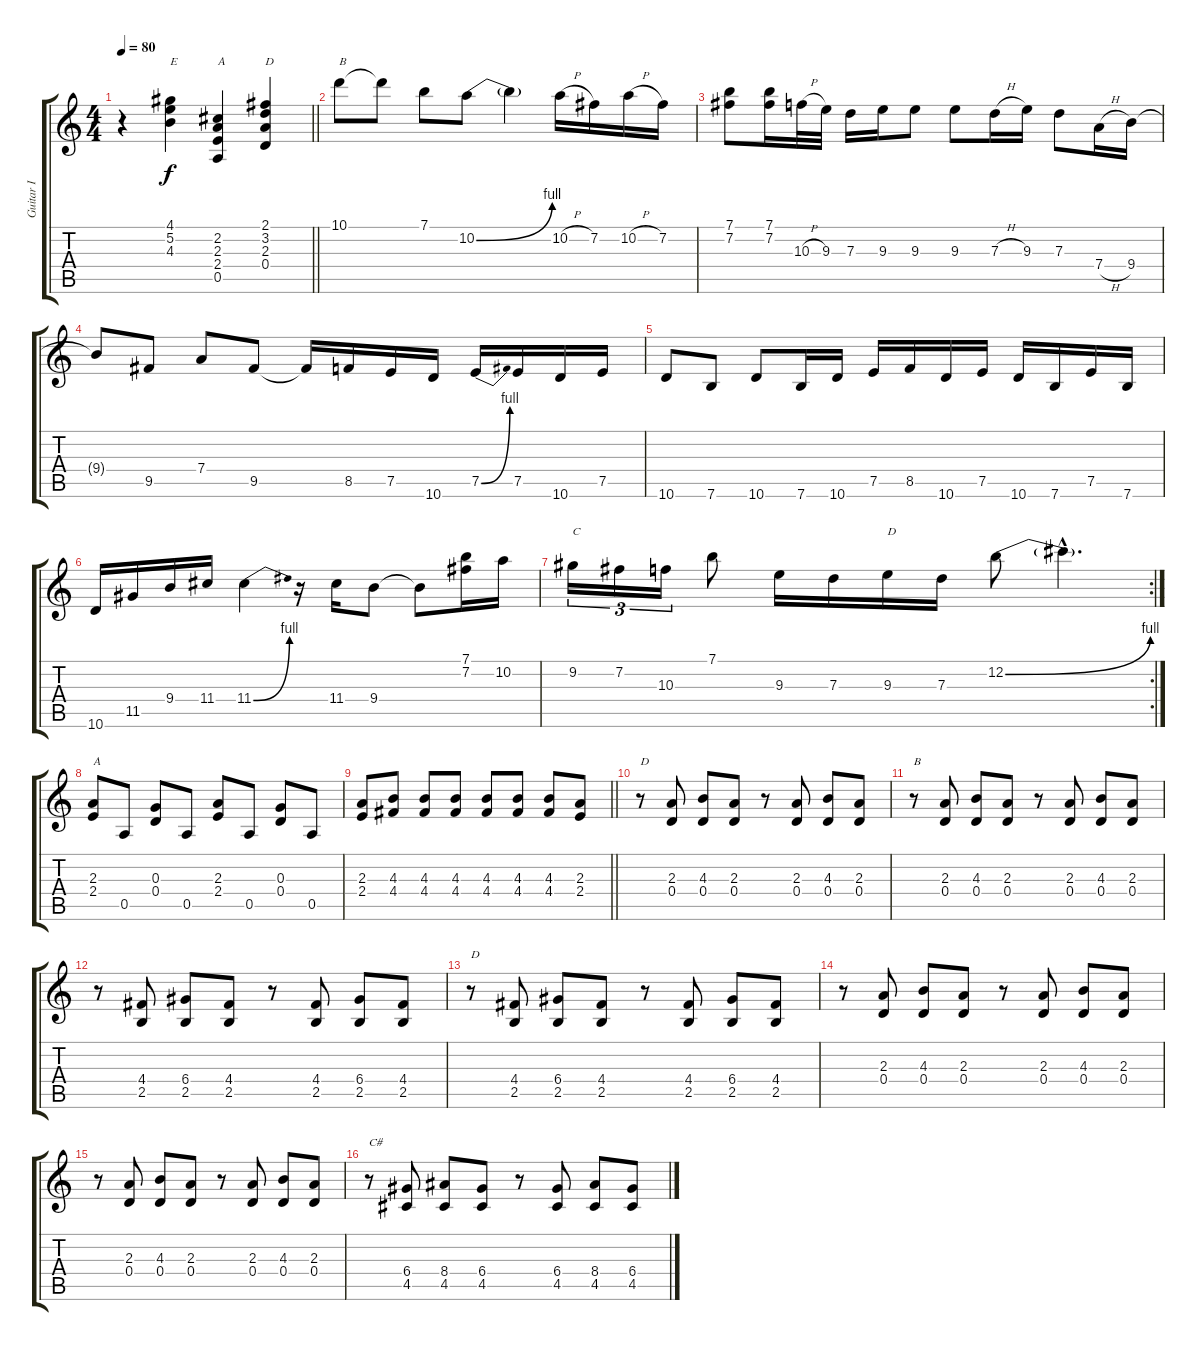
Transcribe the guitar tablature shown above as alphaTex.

\track ("Guitar I" "Guitar I") {instrument distortionguitar}
\staff {score tabs}
\tuning (E4 B3 G3 D3 A2 E2) {hide}
\ts (4 4)
\tempo 80
\clef g2
\barLineRight lightlight
\ks c
r.4{dy f} (4.1 5.2 4.3).4{txt "E"} (2.2 2.3 2.4 0.5).4{txt "A"} (2.1 3.2 2.3 0.4).4{txt "D"} |
10.1.8{txt "B"} 10.1{t}.8 7.1.8 10.2{be (bend 0 0 60 4)}.8 10.2{t}.4 10.2{h}.16 7.2.16 10.2{h}.16 7.2.16 |
(7.1 7.2).8 (7.1 7.2).16 10.3{h}.32 9.3.32 7.3.16 9.3.16 9.3.8 9.3.8 7.3{h}.16 9.3.16 7.3.8 7.4{h}.16 9.4.16 |
9.4{t}.8 9.5.8 7.4.8 9.5.8 9.5{t}.16 8.5.16 7.5.16 10.6.16 7.5{be (bend 0 0 60 4)}.16 7.5.16 10.6.16 7.5.16 |
10.6.8 7.6.8 10.6.8 7.6.16 10.6.16 7.5.16 8.5.16 10.6.16 7.5.16 10.6.16 7.6.16 7.5.16 7.6.16 |
10.6.16 11.5.16 9.4.16 11.4.16 11.4{be (bend 0 0 60 4)}.4 r.16 11.4.16 9.4.8 9.4{t}.8 (7.1 7.2).16 10.2.16 |
\rc 2
9.2.16{tu (3 2) txt "C"} 7.2.16{tu (3 2)} 10.3.16{tu (3 2)} 7.1.8 9.3.16 7.3.16 9.3.16{txt "D"} 7.3.16 12.2{be (bend 0 0 60 4)}.8 12.2{hac t}.4{d} |
(2.3 2.4).8{txt "A"} 0.5.8 (0.3 0.4).8 0.5.8 (2.3 2.4).8 0.5.8 (0.3 0.4).8 0.5.8 |
\barLineRight lightlight
(2.3 2.4).8 (4.3 4.4).8 (4.3 4.4).8 (4.3 4.4).8 (4.3 4.4).8 (4.3 4.4).8 (4.3 4.4).8 (2.3 2.4).8 |
r.8{txt "D"} (2.3 0.4).8 (4.3 0.4).8 (2.3 0.4).8 r.8 (2.3 0.4).8 (4.3 0.4).8 (2.3 0.4).8 |
r.8{txt "B"} (2.3 0.4).8 (4.3 0.4).8 (2.3 0.4).8 r.8 (2.3 0.4).8 (4.3 0.4).8 (2.3 0.4).8 |
r.8 (4.4 2.5).8 (6.4 2.5).8 (4.4 2.5).8 r.8 (4.4 2.5).8 (6.4 2.5).8 (4.4 2.5).8 |
r.8{txt "D"} (4.4 2.5).8 (6.4 2.5).8 (4.4 2.5).8 r.8 (4.4 2.5).8 (6.4 2.5).8 (4.4 2.5).8 |
r.8 (2.3 0.4).8 (4.3 0.4).8 (2.3 0.4).8 r.8 (2.3 0.4).8 (4.3 0.4).8 (2.3 0.4).8 |
r.8 (2.3 0.4).8 (4.3 0.4).8 (2.3 0.4).8 r.8 (2.3 0.4).8 (4.3 0.4).8 (2.3 0.4).8 |
r.8{txt "C#"} (6.4 4.5).8 (8.4 4.5).8 (6.4 4.5).8 r.8 (6.4 4.5).8 (8.4 4.5).8 (6.4 4.5).8
